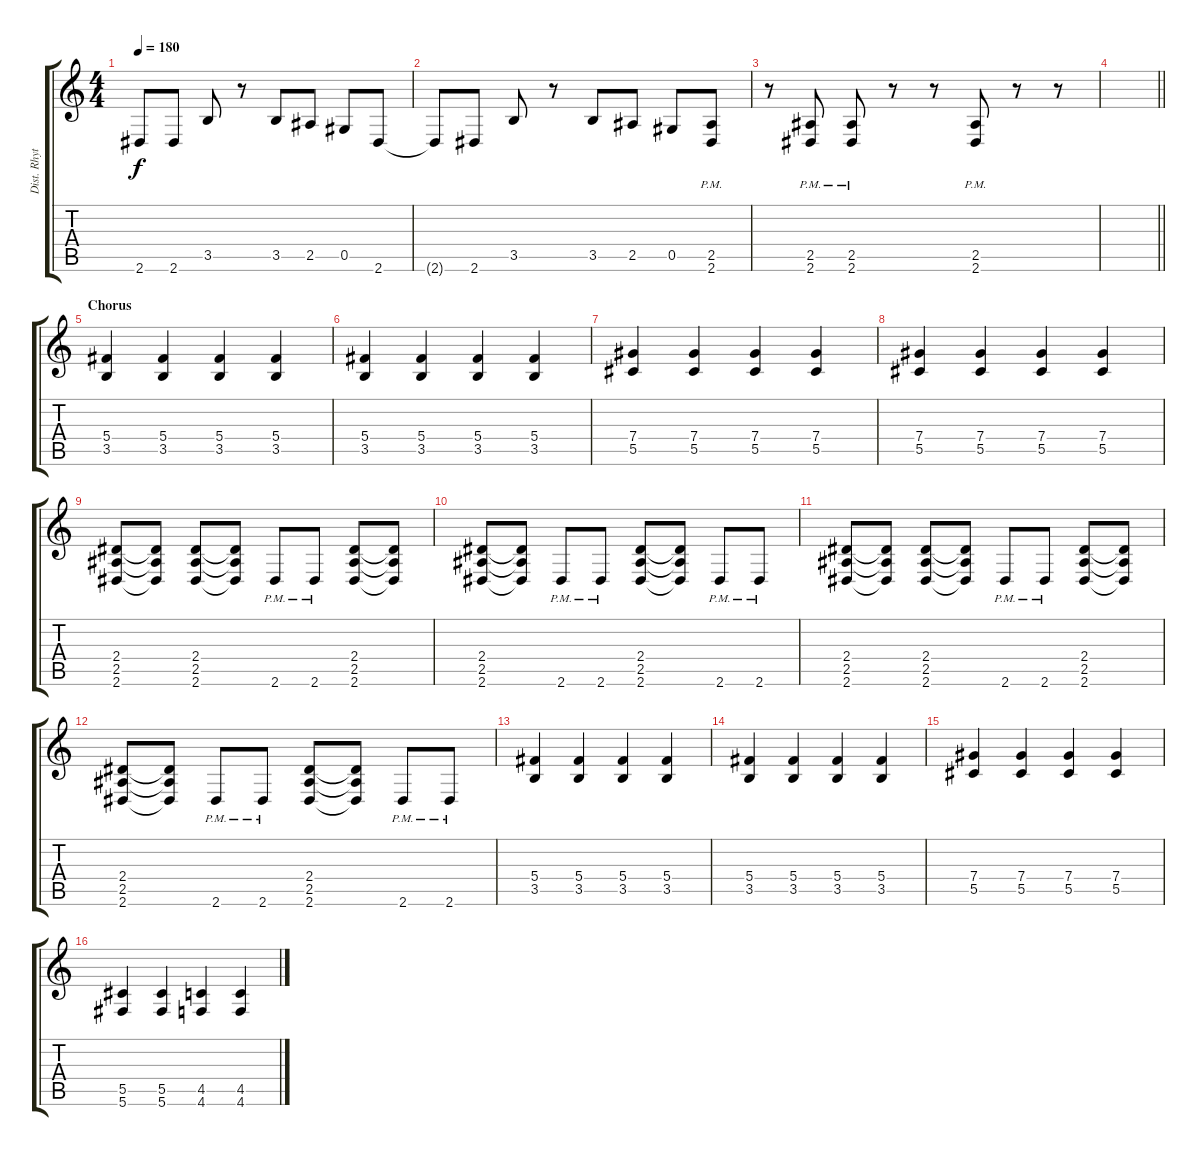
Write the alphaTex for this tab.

\track ("Dist. Rhytm Guitar [R]" "Dist. Rhyt") {instrument distortionguitar}
\staff {score tabs}
\tuning (Eb4 Bb3 Gb3 Db3 Ab2 Db2) {hide}
\ts (4 4)
\tempo 180
\clef g2
\ks c
2.6{t}.8{dy f} 2.6.8 3.5.8 r.8 3.5.8 2.5.8 0.5.8 2.6.8 |
2.6{t}.8 2.6.8 3.5.8 r.8 3.5.8 2.5.8 0.5.8 (2.5{pm} 2.6{pm}).8 |
r.8 (2.5{pm} 2.6{pm}).8 (2.5{pm} 2.6{pm}).8 r.8 r.8 (2.5{pm} 2.6{pm}).8 r.8 r.8 |
\barLineRight lightlight
|
\section ("" "Chorus")
(5.4 3.5).4 (5.4 3.5).4 (5.4 3.5).4 (5.4 3.5).4 |
(5.4 3.5).4 (5.4 3.5).4 (5.4 3.5).4 (5.4 3.5).4 |
(7.4 5.5).4 (7.4 5.5).4 (7.4 5.5).4 (7.4 5.5).4 |
(7.4 5.5).4 (7.4 5.5).4 (7.4 5.5).4 (7.4 5.5).4 |
(2.4 2.5 2.6).8 (2.4{t} 2.5{t} 2.6{t}).8 (2.4 2.5 2.6).8 (2.4{t} 2.5{t} 2.6{t}).8 2.6{pm}.8 2.6{pm}.8 (2.4 2.5 2.6).8 (2.4{t} 2.5{t} 2.6{t}).8 |
(2.4 2.5 2.6).8 (2.4{t} 2.5{t} 2.6{t}).8 2.6{pm}.8 2.6{pm}.8 (2.4 2.5 2.6).8 (2.4{t} 2.5{t} 2.6{t}).8 2.6{pm}.8 2.6{pm}.8 |
(2.4 2.5 2.6).8 (2.4{t} 2.5{t} 2.6{t}).8 (2.4 2.5 2.6).8 (2.4{t} 2.5{t} 2.6{t}).8 2.6{pm}.8 2.6{pm}.8 (2.4 2.5 2.6).8 (2.4{t} 2.5{t} 2.6{t}).8 |
(2.4 2.5 2.6).8 (2.4{t} 2.5{t} 2.6{t}).8 2.6{pm}.8 2.6{pm}.8 (2.4 2.5 2.6).8 (2.4{t} 2.5{t} 2.6{t}).8 2.6{pm}.8 2.6{pm}.8 |
(5.4 3.5).4 (5.4 3.5).4 (5.4 3.5).4 (5.4 3.5).4 |
(5.4 3.5).4 (5.4 3.5).4 (5.4 3.5).4 (5.4 3.5).4 |
(7.4 5.5).4 (7.4 5.5).4 (7.4 5.5).4 (7.4 5.5).4 |
(5.5 5.6).4 (5.5 5.6).4 (4.5 4.6).4 (4.5 4.6).4
